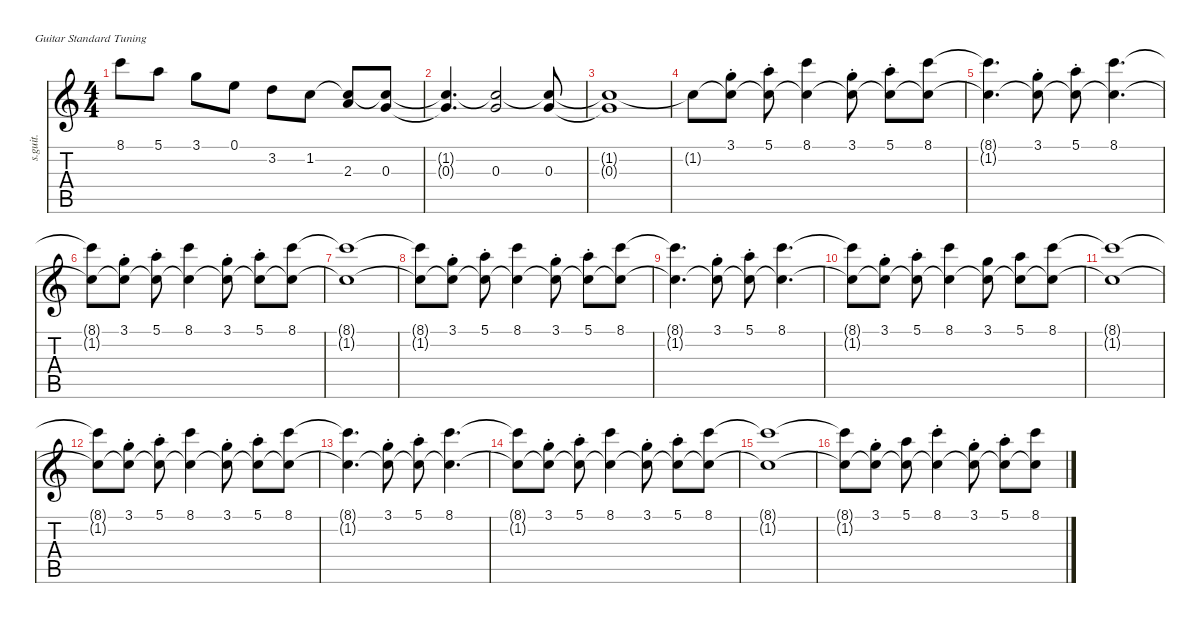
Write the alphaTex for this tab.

\defaultSystemsLayout 4
\hideDynamics
\bracketExtendMode nobrackets
\track ("Violas" "s.guit.") {instrument stringensemble1}
\staff {score tabs}
\tuning (E4 B3 G3 D3 A2 E2)
\displaytranspose 12
\ts (4 4)
\tempo (107 hide)
\clef g2
\ks c
8.1.8{dy mp} 5.1.8 3.1.8 0.1.8 3.2.8 1.2.8 (2.3 1.2{t}).8 (0.3 1.2{t}).8 |
(0.3{t} 1.2{t}).4{d dy f} (0.3 1.2{t}).2{dy mp} (0.3 1.2{t}).8 |
(0.3{t} 1.2{t}).1{dy f} |
1.2{t}.8 (3.1{st} 1.2{t}).8{dy mp} (5.1{st} 1.2{t}).8 (8.1 1.2{t}).4 (3.1{st} 1.2{t}).8 (5.1{st} 1.2{t}).8 (8.1 1.2{t}).8 |
(8.1{t} 1.2{t}).4{d dy f} (3.1{st} 1.2{t}).8{dy mp} (5.1{st} 1.2{t}).8 (8.1 1.2{t}).4{d} |
(8.1{t} 1.2{t}).8{dy f} (3.1{st} 1.2{t}).8{dy mp} (5.1{st} 1.2{t}).8 (8.1 1.2{t}).4 (3.1{st} 1.2{t}).8 (5.1{st} 1.2{t}).8 (8.1 1.2{t}).8 |
(8.1{t} 1.2{t}).1{dy f} |
(8.1{t} 1.2{t}).8 (3.1{st} 1.2{t}).8{dy mp} (5.1{st} 1.2{t}).8 (8.1 1.2{t}).4 (3.1{st} 1.2{t}).8 (5.1{st} 1.2{t}).8 (8.1 1.2{t}).8 |
(8.1{t} 1.2{t}).4{d dy f} (3.1{st} 1.2{t}).8{dy mp} (5.1{st} 1.2{t}).8 (8.1 1.2{t}).4{d} |
(8.1{t} 1.2{t}).8{dy f} (3.1{st} 1.2{t}).8{dy mp} (5.1{st} 1.2{t}).8 (8.1 1.2{t}).4 (3.1 1.2{t}).8 (5.1 1.2{t}).8 (8.1 1.2{t}).8 |
(8.1{t} 1.2{t}).1{dy f} |
(8.1{t} 1.2{t}).8 (3.1{st} 1.2{t}).8{dy mp} (5.1{st} 1.2{t}).8 (8.1 1.2{t}).4 (3.1{st} 1.2{t}).8 (5.1{st} 1.2{t}).8 (8.1 1.2{t}).8 |
(8.1{t} 1.2{t}).4{d dy f} (3.1{st} 1.2{t}).8{dy mp} (5.1{st} 1.2{t}).8 (8.1 1.2{t}).4{d} |
(8.1{t} 1.2{t}).8{dy f} (3.1{st} 1.2{t}).8{dy mp} (5.1{st} 1.2{t}).8 (8.1 1.2{t}).4 (3.1{st} 1.2{t}).8 (5.1{st} 1.2{t}).8 (8.1 1.2{t}).8 |
(8.1{t} 1.2{t}).1{dy f} |
(8.1{t} 1.2{t}).8 (3.1{st} 1.2{t}).8{dy mp} (5.1 1.2{t}).8 (8.1{st} 1.2{t}).4 (3.1{st} 1.2{t}).8 (5.1{st} 1.2{t}).8 (8.1 1.2{t}).8
